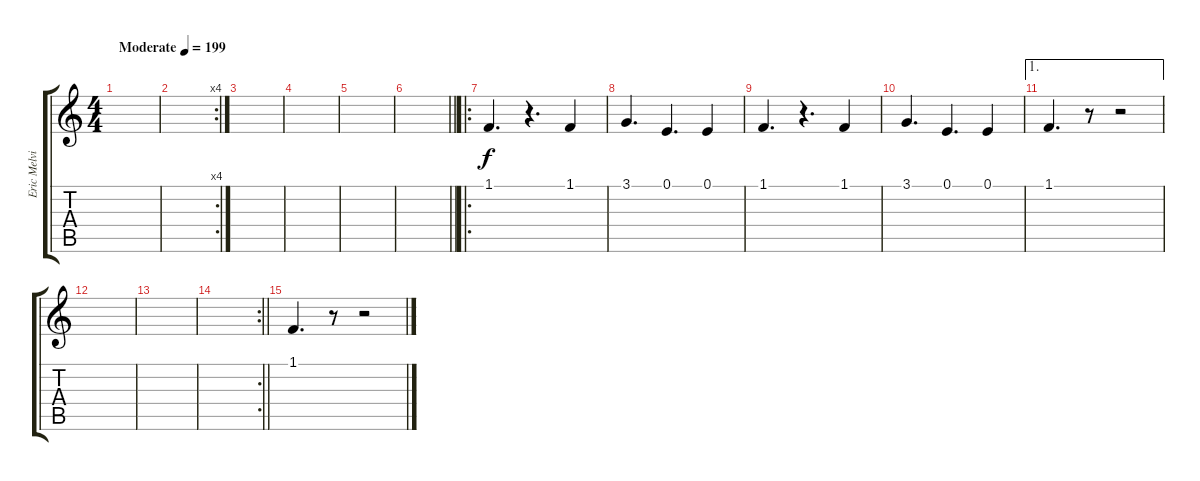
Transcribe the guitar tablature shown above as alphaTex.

\track ("Eric Melvin" "Eric Melvi") {instrument tenorsax}
\staff {score tabs}
\tuning (E4 B3 G3 D3 A2 E2) {hide}
\ts (4 4)
\tempo (199 "Moderate")
\clef g2
\ks c
|
\rc 4
|
|
|
|
\barLineRight lightlight
|
\ro
\section ("" "")
1.1.4{d} r.4{d} 1.1.4 |
3.1.4{d} 0.1.4{d} 0.1.4 |
1.1.4{d} r.4{d} 1.1.4 |
3.1.4{d} 0.1.4{d} 0.1.4 |
\ae 1
1.1.4{d} r.8 r.2 |
|
|
\rc 2
\barLineRight lightlight
|
\section ("" "")
1.1.4{d} r.8 r.2
